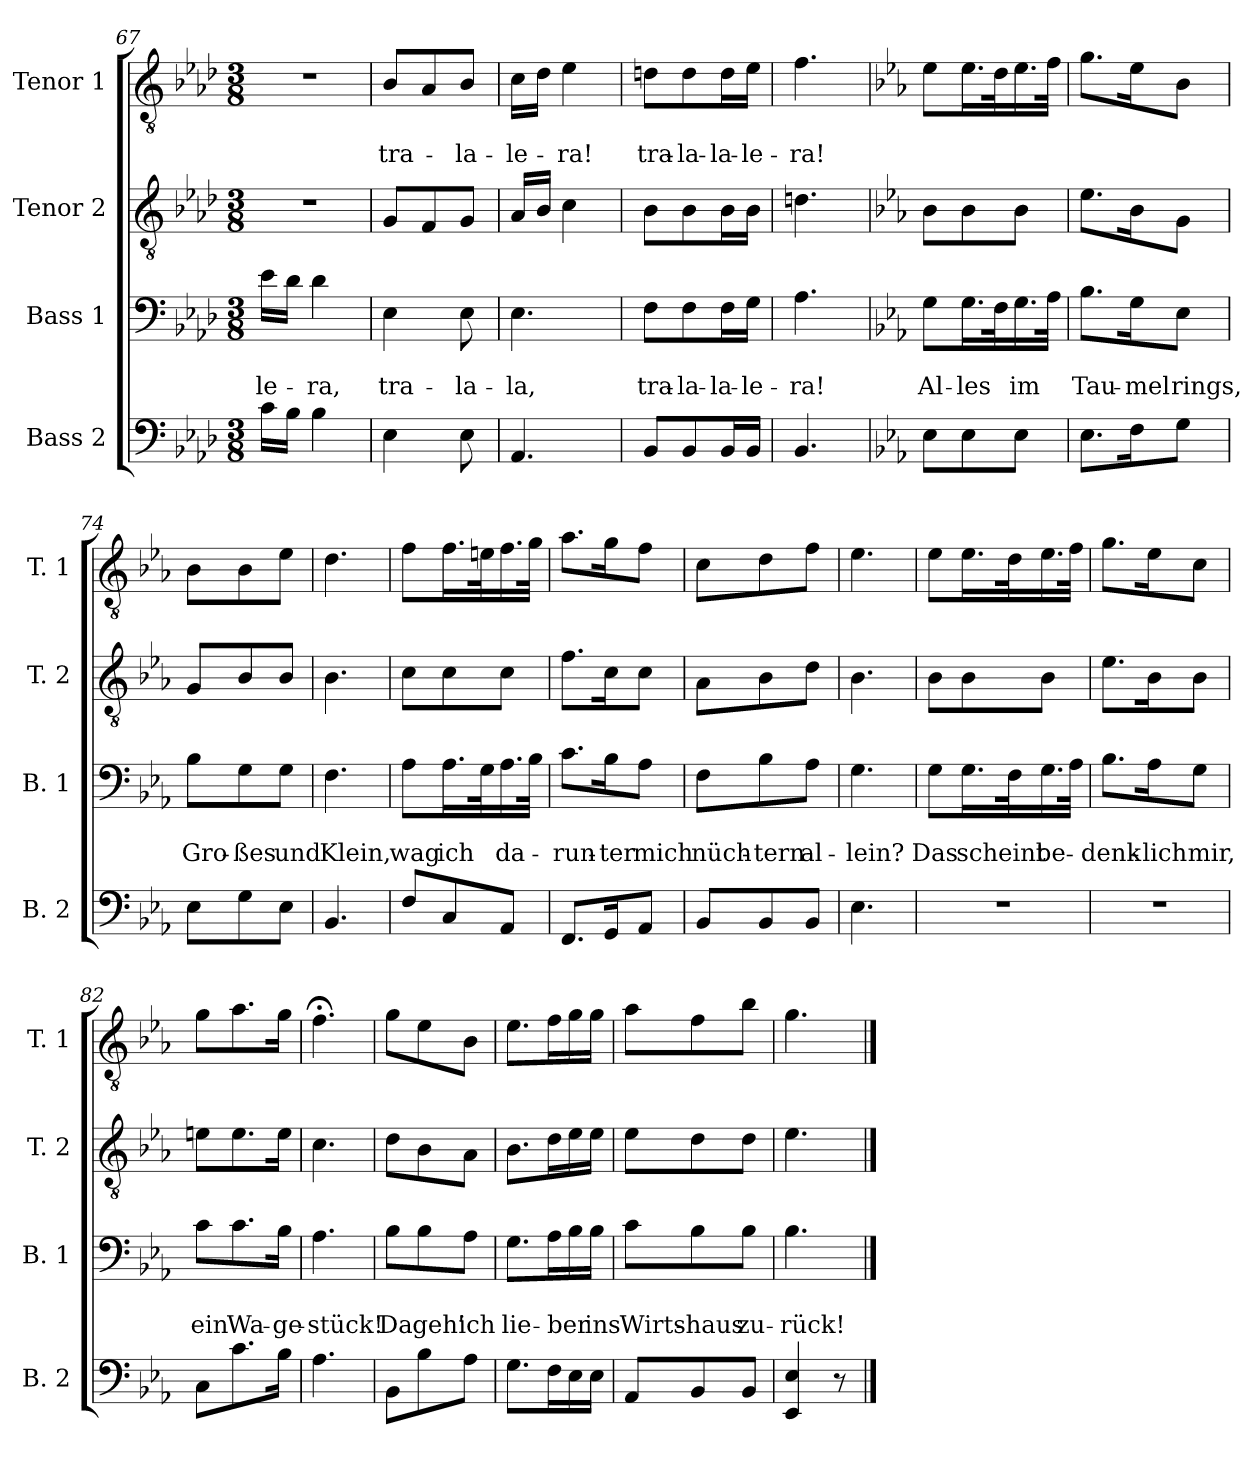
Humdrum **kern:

**kern	**kern	**text	**text	**kern	**kern	**text	**text
*part4	*part3	*part3	*part3	*part2	*part1	*part1	*part1
*staff4	*staff3	*staff3	*staff3	*staff2	*staff1	*staff1	*staff1
*I"Bass 2	*I"Bass 1	*	*	*I"Tenor 2	*I"Tenor 1	*	*
*I'B. 2	*I'B. 1	*	*	*I'T. 2	*I'T. 1	*	*
*clefF4	*clefF4	*	*	*clefGv2	*clefGv2	*	*
*k[b-e-a-d-]	*k[b-e-a-d-]	*	*	*k[b-e-a-d-]	*k[b-e-a-d-]	*	*
*M3/8	*M3/8	*	*	*M3/8	*M3/8	*	*
=67	=67	=67	=67	=67	=67	=67	=67
!	!	!	!LO:LY:b	!	!	!	!
16c\LL	16e-\LL	.	-le-	4.r	4.r	.	.
16B-\JJ	16d-\JJ	.	.	.	.	.	.
!	!	!	!LO:LY:b	!	!	!	!
4B-\	4d-\	.	-ra,	.	.	.	.
=68	=68	=68	=68	=68	=68	=68	=68
!	!	!	!LO:LY:b	!	!	!	!LO:LY:b
4E-\	4E-\	.	tra-	8G/L	8B-/L	.	tra-
.	.	.	.	8F/	8A-/	.	.
!	!	!	!LO:LY:b	!	!	!	!LO:LY:b
8E-\	8E-\	.	-la-	8G/J	8B-/J	.	-la-
=69	=69	=69	=69	=69	=69	=69	=69
!	!	!	!LO:LY:b	!	!	!	!LO:LY:b
4.AA-/	4.E-\	.	-la,	16A-/LL	16c\LL	.	-le-
.	.	.	.	16B-/JJ	16d-\JJ	.	.
!	!	!	!	!	!	!	!LO:LY:b
.	.	.	.	4c\	4e-\	.	-ra!
!!LO:LB:g=z
=70	=70	=70	=70	=70	=70	=70	=70
!	!	!	!LO:LY:b	!	!	!	!LO:LY:b
8BB-/L	8F\L	.	tra-	8B-\L	8dn\L	.	tra-
!	!	!	!LO:LY:b	!	!	!	!LO:LY:b
8BB-/	8F\	.	-la-	8B-\	8d\	.	-la-
!	!	!	!LO:LY:b	!	!	!	!LO:LY:b
16BB-/L	16F\L	.	-la-	16B-\L	16d\L	.	-la-
!	!	!	!LO:LY:b	!	!	!	!LO:LY:b
16BB-/JJ	16G\JJ	.	-le-	16B-\JJ	16e-\JJ	.	-le-
=71	=71	=71	=71	=71	=71	=71	=71
!	!	!	!LO:LY:b	!	!	!	!LO:LY:b
4.BB-/	4.A-\	.	-ra!	4.dn\	4.f\	.	-ra!
=72	=72	=72	=72	=72	=72	=72	=72
*k[b-e-a-]	*k[b-e-a-]	*	*	*k[b-e-a-]	*k[b-e-a-]	*	*
*	*	*	*	*	*MM80	*	*
!	!	!	!LO:LY:b	!	!	!	!
8E-\L	8G\L	.	Al-	8B-\L	8e-\L	.	.
!	!	!	!LO:LY:b	!	!	!	!
8E-\	16.G\L	.	-les	8B-\	16.e-\L	.	.
.	32F\K	.	.	.	32d\K	.	.
!	!	!	!LO:LY:b	!	!	!	!
8E-\J	16.G\	.	im	8B-\J	16.e-\	.	.
.	32A-\JJk	.	.	.	32f\JJk	.	.
=73	=73	=73	=73	=73	=73	=73	=73
!	!	!	!LO:LY:b	!	!	!	!
8.E-\L	8.B-\L	.	Tau-	8.e-\L	8.g\L	.	.
!	!	!	!LO:LY:b	!	!	!	!
16F\K	16G\K	.	-mel	16B-\K	16e-\K	.	.
!	!	!	!LO:LY:b	!	!	!	!
8G\J	8E-\J	.	rings,	8G\J	8B-\J	.	.
=74	=74	=74	=74	=74	=74	=74	=74
!	!	!	!LO:LY:b	!	!	!	!
8E-\L	8B-\L	.	Gro-	8G/L	8B-\L	.	.
!	!	!	!LO:LY:b	!	!	!	!
8G\	8G\	.	-ßes	8B-/	8B-\	.	.
!	!	!	!LO:LY:b	!	!	!	!
8E-\J	8G\J	.	und	8B-/J	8e-\J	.	.
=75	=75	=75	=75	=75	=75	=75	=75
!	!	!	!LO:LY:b	!	!	!	!
4.BB-/	4.F\	.	Klein,	4.B-\	4.d\	.	.
!!LO:LB:g=z
=76	=76	=76	=76	=76	=76	=76	=76
!	!	!	!LO:LY:b	!	!	!	!
8F/L	8A-\L	.	wag	8c\L	8f\L	.	.
!	!	!	!LO:LY:b	!	!	!	!
8C/	16.A-\L	.	ich	8c\	16.f\L	.	.
.	32G\K	.	.	.	32en\K	.	.
!	!	!	!LO:LY:b	!	!	!	!
8AA-/J	16.A-\	.	da-	8c\J	16.f\	.	.
.	32B-\JJk	.	.	.	32g\JJk	.	.
=77	=77	=77	=77	=77	=77	=77	=77
!	!	!	!LO:LY:b	!	!	!	!
8.FF/L	8.c\L	.	-run-	8.f\L	8.a-\L	.	.
!	!	!	!LO:LY:b	!	!	!	!
16GG/K	16B-\K	.	-ter	16c\K	16g\K	.	.
!	!	!	!LO:LY:b	!	!	!	!
8AA-/J	8A-\J	.	mich	8c\J	8f\J	.	.
=78	=78	=78	=78	=78	=78	=78	=78
!	!	!	!LO:LY:b	!	!	!	!
8BB-/L	8F\L	.	nüch-	8A-\L	8c\L	.	.
!	!	!	!LO:LY:b	!	!	!	!
8BB-/	8B-\	.	-tern	8B-\	8d\	.	.
!	!	!	!LO:LY:b	!	!	!	!
8BB-/J	8A-\J	.	al-	8d\J	8f\J	.	.
=79	=79	=79	=79	=79	=79	=79	=79
!	!	!	!LO:LY:b	!	!	!	!
4.E-\	4.G\	.	-lein?	4.B-\	4.e-\	.	.
=80	=80	=80	=80	=80	=80	=80	=80
*	*	*	*	*	*MM40	*	*
!	!	!	!LO:LY:b	!	!	!	!
4.r	8G\L	.	Das	8B-\L	8e-\L	.	.
!	!	!	!LO:LY:b	!	!	!	!
.	16.G\L	.	scheint	8B-\	16.e-\L	.	.
.	32F\K	.	.	.	32d\K	.	.
!	!	!	!LO:LY:b	!	!	!	!
.	16.G\	.	be-	8B-\J	16.e-\	.	.
.	32A-\JJk	.	.	.	32f\JJk	.	.
=81	=81	=81	=81	=81	=81	=81	=81
!	!	!	!LO:LY:b	!	!	!	!
4.r	8.B-\L	.	-denk-	8.e-\L	8.g\L	.	.
!	!	!	!LO:LY:b	!	!	!	!
.	16A-\K	.	-lich	16B-\K	16e-\K	.	.
!	!	!	!LO:LY:b	!	!	!	!
.	8G\J	.	mir,	8B-\J	8c\J	.	.
!!LO:PB:g=z
=82	=82	=82	=82	=82	=82	=82	=82
!	!	!	!LO:LY:b	!	!	!	!
8C\L	8c\L	.	ein	8en\L	8g\L	.	.
!	!	!	!LO:LY:b	!	!	!	!
8.c\	8.c\	.	Wa-	8.e\	8.a-\	.	.
!	!	!	!LO:LY:b	!	!	!	!
16B-\Jk	16B-\Jk	.	-ge-	16e\Jk	16g\Jk	.	.
=83	=83	=83	=83	=83	=83	=83	=83
!	!	!	!LO:LY:b	!	!	!	!
4.A-\	4.A-\	.	-stück!	4.c\	4.f;<\	.	.
=84	=84	=84	=84	=84	=84	=84	=84
*	*	*	*	*	*MM80	*	*
!	!	!	!LO:LY:b	!	!	!	!
8BB-\L	8B-\L	.	Da	8d\L	8g\L	.	.
!	!	!	!LO:LY:b	!	!	!	!
8B-\	8B-\	.	geh'	8B-\	8e-\	.	.
!	!	!	!LO:LY:b	!	!	!	!
8A-\J	8A-\J	.	ich	8A-\J	8B-\J	.	.
=85	=85	=85	=85	=85	=85	=85	=85
!	!	!	!LO:LY:b	!	!	!	!
8.G\L	8.G\L	.	lie-	8.B-\L	8.e-\L	.	.
16F\L	16A-\L	.	.	16d\L	16f\L	.	.
!	!	!	!LO:LY:b	!	!	!	!
16E-\	16B-\	.	-ber	16e-\	16g\	.	.
!	!	!	!LO:LY:b	!	!	!	!
16E-\JJ	16B-\JJ	.	ins	16e-\JJ	16g\JJ	.	.
=86	=86	=86	=86	=86	=86	=86	=86
!	!	!	!LO:LY:b	!	!	!	!
8AA-/L	8c\L	.	Wirts-	8e-\L	8a-\L	.	.
!	!	!	!LO:LY:b	!	!	!	!
8BB-/	8B-\	.	-haus	8d\	8f\	.	.
!	!	!	!LO:LY:b	!	!	!	!
8BB-/J	8B-\J	.	zu-	8d\J	8b-\J	.	.
=87	=87	=87	=87	=87	=87	=87	=87
!	!	!	!LO:LY:b	!	!	!	!
4EE-/ 4E-/	4.B-\	.	-rück!	4.e-\	4.g\	.	.
8r	.	.	.	.	.	.	.
==	==	==	==	==	==	==	==
*-	*-	*-	*-	*-	*-	*-	*-
